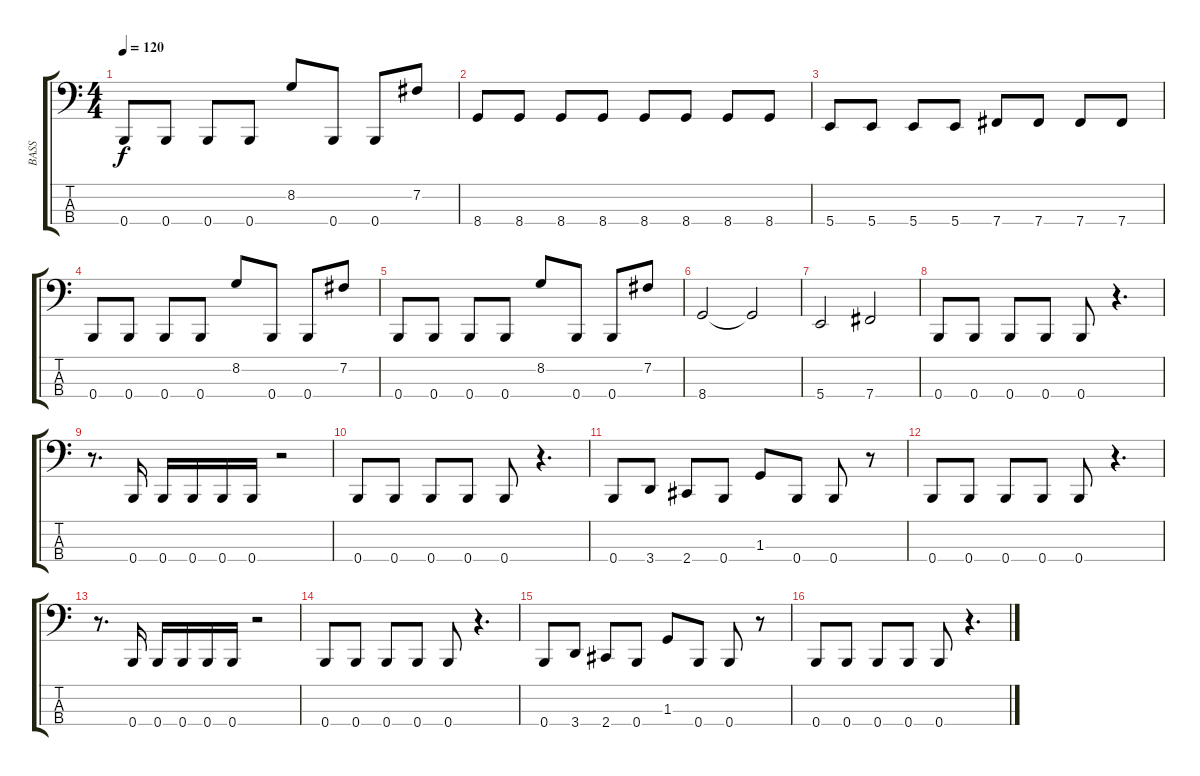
\track ("BASS" "BASS") {instrument electricbasspick}
\staff {score tabs}
\tuning (E2 B1 Gb1 B0) {hide}
\ts (4 4)
\tempo 120
\clef f4
\ks c
0.4.8{dy f} 0.4.8 0.4.8 0.4.8 8.2.8 0.4.8 0.4.8 7.2.8 |
8.4.8 8.4.8 8.4.8 8.4.8 8.4.8 8.4.8 8.4.8 8.4.8 |
5.4.8 5.4.8 5.4.8 5.4.8 7.4.8 7.4.8 7.4.8 7.4.8 |
0.4.8 0.4.8 0.4.8 0.4.8 8.2.8 0.4.8 0.4.8 7.2.8 |
0.4.8 0.4.8 0.4.8 0.4.8 8.2.8 0.4.8 0.4.8 7.2.8 |
8.4.2 8.4{t}.2 |
5.4.2 7.4.2 |
0.4.8 0.4.8 0.4.8 0.4.8 0.4.8 r.4{d} |
r.8{d} 0.4.16 0.4.16 0.4.16 0.4.16 0.4.16 r.2 |
0.4.8 0.4.8 0.4.8 0.4.8 0.4.8 r.4{d} |
0.4.8 3.4.8 2.4.8 0.4.8 1.3.8 0.4.8 0.4.8 r.8 |
0.4.8 0.4.8 0.4.8 0.4.8 0.4.8 r.4{d} |
r.8{d} 0.4.16 0.4.16 0.4.16 0.4.16 0.4.16 r.2 |
0.4.8 0.4.8 0.4.8 0.4.8 0.4.8 r.4{d} |
0.4.8 3.4.8 2.4.8 0.4.8 1.3.8 0.4.8 0.4.8 r.8 |
0.4.8 0.4.8 0.4.8 0.4.8 0.4.8 r.4{d}
